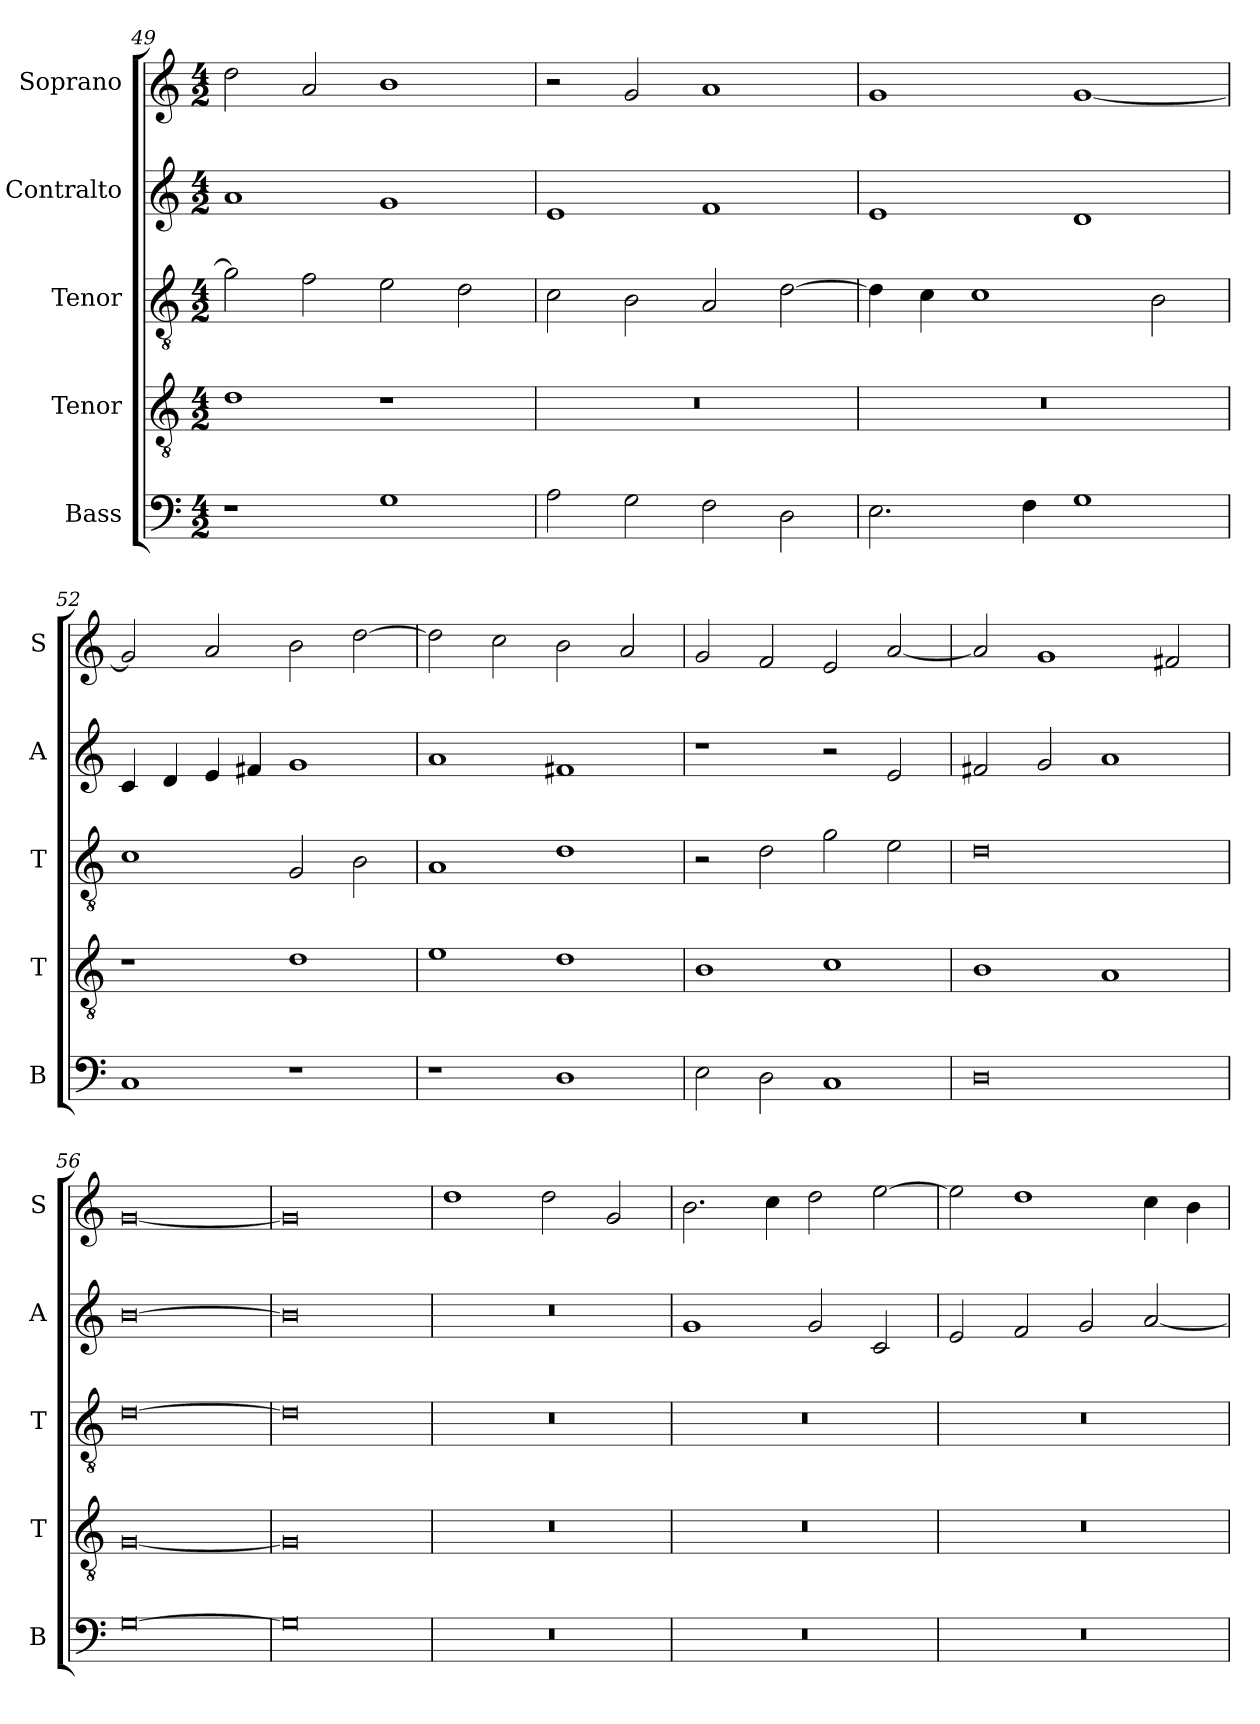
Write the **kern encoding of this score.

**kern	**kern	**kern	**kern	**kern
*part5	*part4	*part3	*part2	*part1
*staff5	*staff4	*staff3	*staff2	*staff1
*I"Bass	*I"Tenor	*I"Tenor	*I"Contralto	*I"Soprano
*I'B	*I'T	*I'T	*I'A	*I'S
*clefF4	*clefGv2	*clefGv2	*clefG2	*clefG2
*k[]	*k[]	*k[]	*k[]	*k[]
*G:mix	*G:mix	*G:mix	*G:mix	*G:mix
*M4/2	*M4/2	*M4/2	*M4/2	*M4/2
=49	=49	=49	=49	=49
1r	1d	2g]	1a	2dd
.	.	2f	.	2a
1G	1r	2e	1g	1b
.	.	2d	.	.
=50	=50	=50	=50	=50
2A	0r	2c	1e	2r
2G	.	2B	.	2g
2F	.	2A	1f	1a
2D	.	[2d	.	.
=51	=51	=51	=51	=51
2.E	0r	4d]	1e	1g
.	.	4c	.	.
.	.	1c	.	.
4F	.	.	.	.
1G	.	.	1d	[1g
.	.	2B	.	.
=52	=52	=52	=52	=52
1C	1r	1c	4c	2g]
.	.	.	4d	.
.	.	.	4e	2a
.	.	.	4f#X	.
1r	1d	2G	1g	2b
.	.	2B	.	[2dd
=53	=53	=53	=53	=53
1r	1e	1A	1a	2dd]
.	.	.	.	2cc
1D	1d	1d	1f#X	2b
.	.	.	.	2a
=54	=54	=54	=54	=54
2E	1B	2r	1r	2g
2D	.	2d	.	2f
1C	1c	2g	2r	2e
.	.	2e	2e	[2a
=55	=55	=55	=55	=55
0D	1B	0d	2f#X	2a]
.	.	.	2g	1g
.	1A	.	1a	.
.	.	.	.	2f#X
=56	=56	=56	=56	=56
[0G	[0G	[0d	[0b	[0g
=57	=57	=57	=57	=57
0G]	0G]	0d]	0b]	0g]
=58	=58	=58	=58	=58
0r	0r	0r	0r	1dd
.	.	.	.	2dd
.	.	.	.	2g
=59	=59	=59	=59	=59
0r	0r	0r	1g	2.b
.	.	.	.	4cc
.	.	.	2g	2dd
.	.	.	2c	[2ee
=60	=60	=60	=60	=60
0r	0r	0r	2e	2ee]
.	.	.	2f	1dd
.	.	.	2g	.
.	.	.	[2a	4cc
.	.	.	.	4b
=	=	=	=	=
*-	*-	*-	*-	*-
